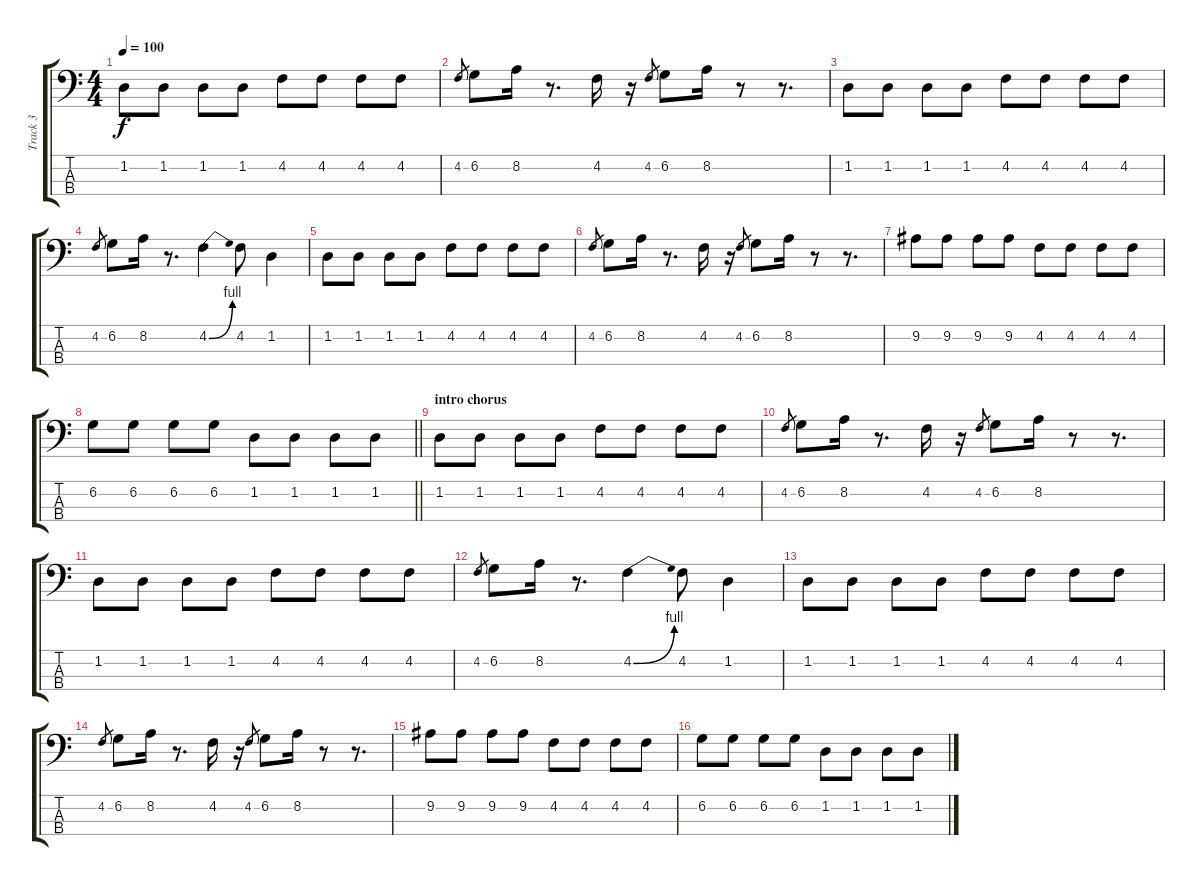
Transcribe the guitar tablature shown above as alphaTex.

\track ("Track 3" "Track 3") {instrument electricbassfinger}
\staff {score tabs}
\tuning (Gb2 Db2 Ab1 Eb1) {hide}
\ts (4 4)
\tempo 100
\clef f4
\ks c
1.2.8{dy f instrument electricbassfinger} 1.2.8 1.2.8 1.2.8 4.2.8 4.2.8 4.2.8 4.2.8 |
4.2.8{gr} 6.2.8 8.2.16 r.8{d} 4.2.16 r.16 4.2.8{gr} 6.2.8 8.2.16 r.8 r.8{d} |
1.2.8 1.2.8 1.2.8 1.2.8 4.2.8 4.2.8 4.2.8 4.2.8 |
4.2.8{gr} 6.2.8 8.2.16 r.8{d} 4.2{be (bend 0 0 60 4)}.4 4.2.8 1.2.4 |
1.2.8 1.2.8 1.2.8 1.2.8 4.2.8 4.2.8 4.2.8 4.2.8 |
4.2.8{gr} 6.2.8 8.2.16 r.8{d} 4.2.16 r.16 4.2.8{gr} 6.2.8 8.2.16 r.8 r.8{d} |
9.2.8 9.2.8 9.2.8 9.2.8 4.2.8 4.2.8 4.2.8 4.2.8 |
\barLineRight lightlight
6.2.8 6.2.8 6.2.8 6.2.8 1.2.8 1.2.8 1.2.8 1.2.8 |
\section ("" "intro chorus")
1.2.8 1.2.8 1.2.8 1.2.8 4.2.8 4.2.8 4.2.8 4.2.8 |
4.2.8{gr} 6.2.8 8.2.16 r.8{d} 4.2.16 r.16 4.2.8{gr} 6.2.8 8.2.16 r.8 r.8{d} |
1.2.8 1.2.8 1.2.8 1.2.8 4.2.8 4.2.8 4.2.8 4.2.8 |
4.2.8{gr} 6.2.8 8.2.16 r.8{d} 4.2{be (bend 0 0 60 4)}.4 4.2.8 1.2.4 |
1.2.8 1.2.8 1.2.8 1.2.8 4.2.8 4.2.8 4.2.8 4.2.8 |
4.2.8{gr} 6.2.8 8.2.16 r.8{d} 4.2.16 r.16 4.2.8{gr} 6.2.8 8.2.16 r.8 r.8{d} |
9.2.8 9.2.8 9.2.8 9.2.8 4.2.8 4.2.8 4.2.8 4.2.8 |
6.2.8 6.2.8 6.2.8 6.2.8 1.2.8 1.2.8 1.2.8 1.2.8
